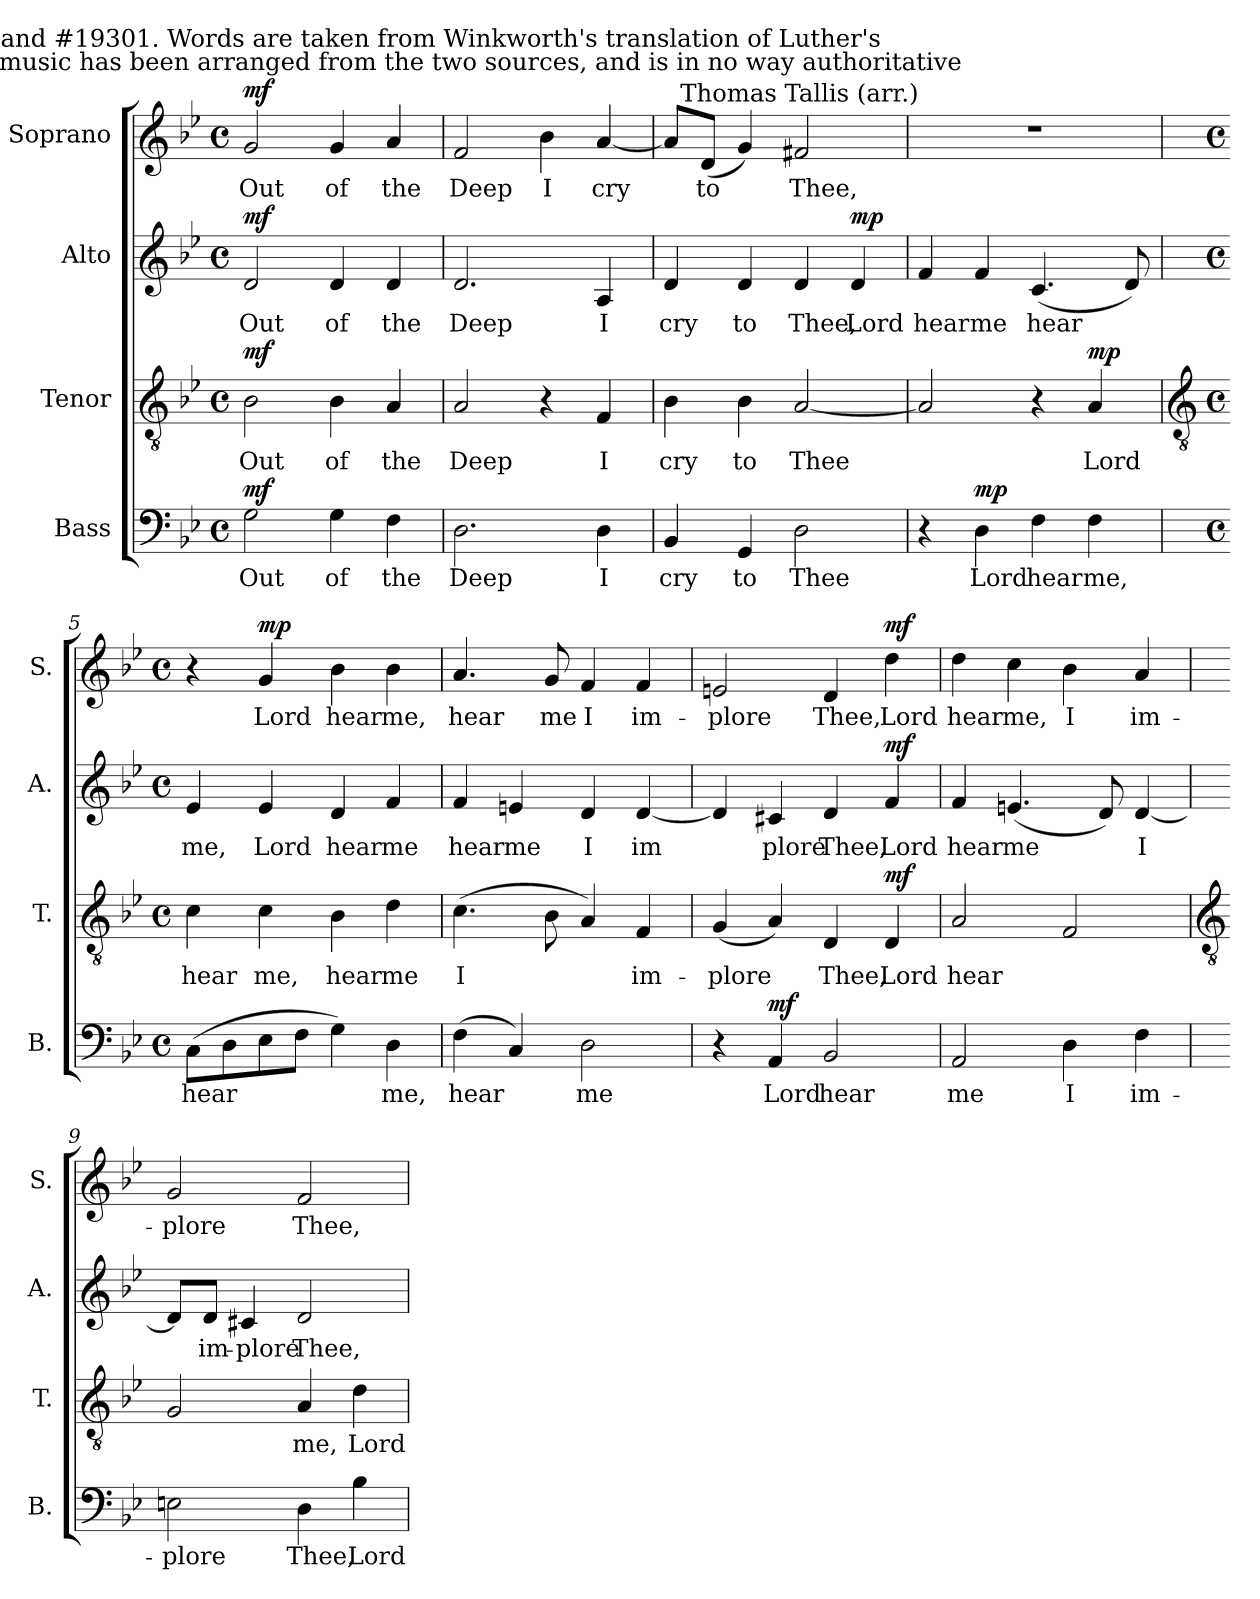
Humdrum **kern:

**kern	**text	**dynam	**kern	**text	**dynam	**kern	**text	**dynam	**kern	**text	**dynam
*part4	*part4	*part4	*part3	*part3	*part3	*part2	*part2	*part2	*part1	*part1	*part1
*staff4	*staff4	*staff4	*staff3	*staff3	*staff3	*staff2	*staff2	*staff2	*staff1	*staff1	*staff1
*I"Bass	*	*	*I"Tenor	*	*	*I"Alto	*	*	*I"Soprano	*	*
*I'B.	*	*	*I'T.	*	*	*I'A.	*	*	*I'S.	*	*
*clefF4	*	*	*clefGv2	*	*	*clefG2	*	*	*clefG2	*	*
*k[b-e-]	*	*	*k[b-e-]	*	*	*k[b-e-]	*	*	*k[b-e-]	*	*
*B-:	*	*	*B-:	*	*	*B-:	*	*	*B-:	*	*
*M4/4	*	*	*M4/4	*	*	*M4/4	*	*	*M4/4	*	*
*met(c)	*	*	*met(c)	*	*	*met(c)	*	*	*met(c)	*	*
=1	=1	=1	=1	=1	=1	=1	=1	=1	=1	=1	=1
!	!	!	!	!	!	!	!	!	!LO:TX:a:cj:t=Contrafactum of CPDL #02781 and #19301. Words are taken from Winkworth's translation of Luther's\n"Aus tiefer Not schrei ich zu dir". The music has been arranged from the two sources, and is in no way authoritative	!	!
!	!LO:LY:b	!LO:DY:a	!	!LO:LY:b	!LO:DY:a	!	!LO:LY:b	!LO:DY:a	!	!LO:LY:b	!LO:DY:a
2G	Out	mf	2B-	Out	mf	2d	Out	mf	2g	Out	mf
!	!LO:LY:b	!	!	!LO:LY:b	!	!	!LO:LY:b	!	!	!LO:LY:b	!
4G	of	.	4B-	of	.	4d	of	.	4g	of	.
!	!LO:LY:b	!	!	!LO:LY:b	!	!	!LO:LY:b	!	!	!LO:LY:b	!
4F	the	.	4A	the	.	4d	the	.	4a	the	.
=2	=2	=2	=2	=2	=2	=2	=2	=2	=2	=2	=2
!	!LO:LY:b	!	!	!LO:LY:b	!	!	!LO:LY:b	!	!	!LO:LY:b	!
2.D	Deep	.	2A	Deep	.	2.d	Deep	.	2f	Deep	.
!	!	!	!	!	!	!	!	!	!	!LO:LY:b	!
.	.	.	4r	.	.	.	.	.	4b-	I	.
!	!LO:LY:b	!	!	!LO:LY:b	!	!	!LO:LY:b	!	!	!LO:LY:b	!
4D	I	.	4F	I	.	4A	I	.	[4a	cry	.
=3	=3	=3	=3	=3	=3	=3	=3	=3	=3	=3	=3
!	!LO:LY:b	!	!	!LO:LY:b	!	!	!LO:LY:b	!	!	!	!
4BB-	cry	.	4B-	cry	.	4d	cry	.	8aL]	.	.
!	!	!	!	!	!	!	!	!	!	!LO:LY:b	!
.	.	.	.	.	.	.	.	.	(<8dJ	to	.
!	!LO:LY:b	!	!	!LO:LY:b	!	!	!LO:LY:b	!	!	!	!
4GG	to	.	4B-	to	.	4d	to	.	4g)	.	.
!	!LO:LY:b	!	!	!LO:LY:b	!	!	!LO:LY:b	!	!	!LO:LY:b	!
2D	Thee	.	[2A	Thee	.	4d	Thee,	.	2f#X	Thee,	.
!	!	!	!	!	!	!	!LO:LY:b	!LO:DY:a	!	!	!
.	.	.	.	.	.	4d	Lord	mp	.	.	.
=4	=4	=4	=4	=4	=4	=4	=4	=4	=4	=4	=4
!	!	!	!	!	!	!	!	!	!LO:TX:a:rj:t=Thomas Tallis (arr.)	!	!
!	!	!	!	!	!	!	!LO:LY:b	!	!	!	!
4r	.	.	2A]	.	.	4f	hear	.	1r	.	.
!	!LO:LY:b	!LO:DY:a	!	!	!	!	!LO:LY:b	!	!	!	!
4D	Lord	mp	.	.	.	4f	me	.	.	.	.
!	!LO:LY:b	!	!	!	!	!	!LO:LY:b	!	!	!	!
4F	hear	.	4r	.	.	(<4.c	hear	.	.	.	.
!	!LO:LY:b	!	!	!LO:LY:b	!LO:DY:a	!	!	!	!	!	!
4F	me,	.	4A	Lord	mp	.	.	.	.	.	.
.	.	.	.	.	.	8d)	.	.	.	.	.
!!LO:LB:g=z
=5	=5	=5	=5	=5	=5	=5	=5	=5	=5	=5	=5
*	*	*	*clefGv2	*	*	*	*	*	*	*	*
*M4/4	*	*	*M4/4	*	*	*M4/4	*	*	*M4/4	*	*
*met(c)	*	*	*met(c)	*	*	*met(c)	*	*	*met(c)	*	*
!	!LO:LY:b	!	!	!LO:LY:b	!	!	!LO:LY:b	!	!	!	!
(>8CL	hear	.	4c	hear	.	4e-	me,	.	4r	.	.
8D	.	.	.	.	.	.	.	.	.	.	.
!	!	!	!	!LO:LY:b	!	!	!LO:LY:b	!	!	!LO:LY:b	!LO:DY:a
8E-	.	.	4c	me,	.	4e-	Lord	.	4g	Lord	mp
8FJ	.	.	.	.	.	.	.	.	.	.	.
!	!	!	!	!LO:LY:b	!	!	!LO:LY:b	!	!	!LO:LY:b	!
4G)	.	.	4B-	hear	.	4d	hear	.	4b-	hear	.
!	!LO:LY:b	!	!	!LO:LY:b	!	!	!LO:LY:b	!	!	!LO:LY:b	!
4D	me,	.	4d	me	.	4f	me	.	4b-	me,	.
=6	=6	=6	=6	=6	=6	=6	=6	=6	=6	=6	=6
!	!LO:LY:b	!	!	!LO:LY:b	!	!	!LO:LY:b	!	!	!LO:LY:b	!
(<4F	hear	.	(>4.c	I	.	4f	hear	.	4.a	hear	.
!	!	!	!	!	!	!	!LO:LY:b	!	!	!	!
4C)	.	.	.	.	.	4en	me	.	.	.	.
!	!	!	!	!	!	!	!	!	!	!LO:LY:b	!
.	.	.	8B-	.	.	.	.	.	8g	me	.
!	!LO:LY:b	!	!	!	!	!	!LO:LY:b	!	!	!LO:LY:b	!
2D	me	.	4A)	.	.	4d	I	.	4f	I	.
!	!	!	!	!LO:LY:b	!	!	!LO:LY:b	!	!	!LO:LY:b	!
.	.	.	4F	im-	.	[4d	im	.	4f	im-	.
=7	=7	=7	=7	=7	=7	=7	=7	=7	=7	=7	=7
!	!	!	!	!LO:LY:b	!	!	!	!	!	!LO:LY:b	!
4r	.	.	(<4G	-plore	.	4d]	.	.	2en	-plore	.
!	!LO:LY:b	!LO:DY:a	!	!	!	!	!LO:LY:b	!	!	!	!
4AA	Lord	mf	4A)	.	.	4c#X	plore	.	.	.	.
!	!LO:LY:b	!	!	!LO:LY:b	!	!	!LO:LY:b	!	!	!LO:LY:b	!
2BB-	hear	.	4D	Thee,	.	4d	Thee,	.	4d	Thee,	.
!	!	!	!	!LO:LY:b	!LO:DY:a	!	!LO:LY:b	!LO:DY:a	!	!LO:LY:b	!LO:DY:a
.	.	.	4D	Lord	mf	4f	Lord	mf	4dd	Lord	mf
=8	=8	=8	=8	=8	=8	=8	=8	=8	=8	=8	=8
!	!LO:LY:b	!	!	!LO:LY:b	!	!	!LO:LY:b	!	!	!LO:LY:b	!
2AA	me	.	2A	hear	.	4f	hear	.	4dd	hear	.
!	!	!	!	!	!	!	!LO:LY:b	!	!	!LO:LY:b	!
.	.	.	.	.	.	(<4.en	me	.	4cc	me,	.
!	!LO:LY:b	!	!	!	!	!	!	!	!	!LO:LY:b	!
4D	I	.	2F	.	.	.	.	.	4b-	I	.
.	.	.	.	.	.	8d)	.	.	.	.	.
!	!LO:LY:b	!	!	!	!	!	!LO:LY:b	!	!	!LO:LY:b	!
4F	im-	.	.	.	.	[4d	I	.	4a	im-	.
!!LO:LB:g=z
=9	=9	=9	=9	=9	=9	=9	=9	=9	=9	=9	=9
*	*	*	*clefGv2	*	*	*	*	*	*	*	*
!	!LO:LY:b	!	!	!	!	!	!	!	!	!LO:LY:b	!
2En	-plore	.	2G	.	.	8dL]	.	.	2g	-plore	.
!	!	!	!	!	!	!	!LO:LY:b	!	!	!	!
.	.	.	.	.	.	8dJ	im-	.	.	.	.
!	!	!	!	!	!	!	!LO:LY:b	!	!	!	!
.	.	.	.	.	.	4c#X	-plore	.	.	.	.
!	!LO:LY:b	!	!	!LO:LY:b	!	!	!LO:LY:b	!	!	!LO:LY:b	!
4D	Thee,	.	4A	me,	.	2d	Thee,	.	2f	Thee,	.
!	!LO:LY:b	!	!	!LO:LY:b	!	!	!	!	!	!	!
4B-	Lord	.	4d	Lord	.	.	.	.	.	.	.
=	=	=	=	=	=	=	=	=	=	=	=
*-	*-	*-	*-	*-	*-	*-	*-	*-	*-	*-	*-
